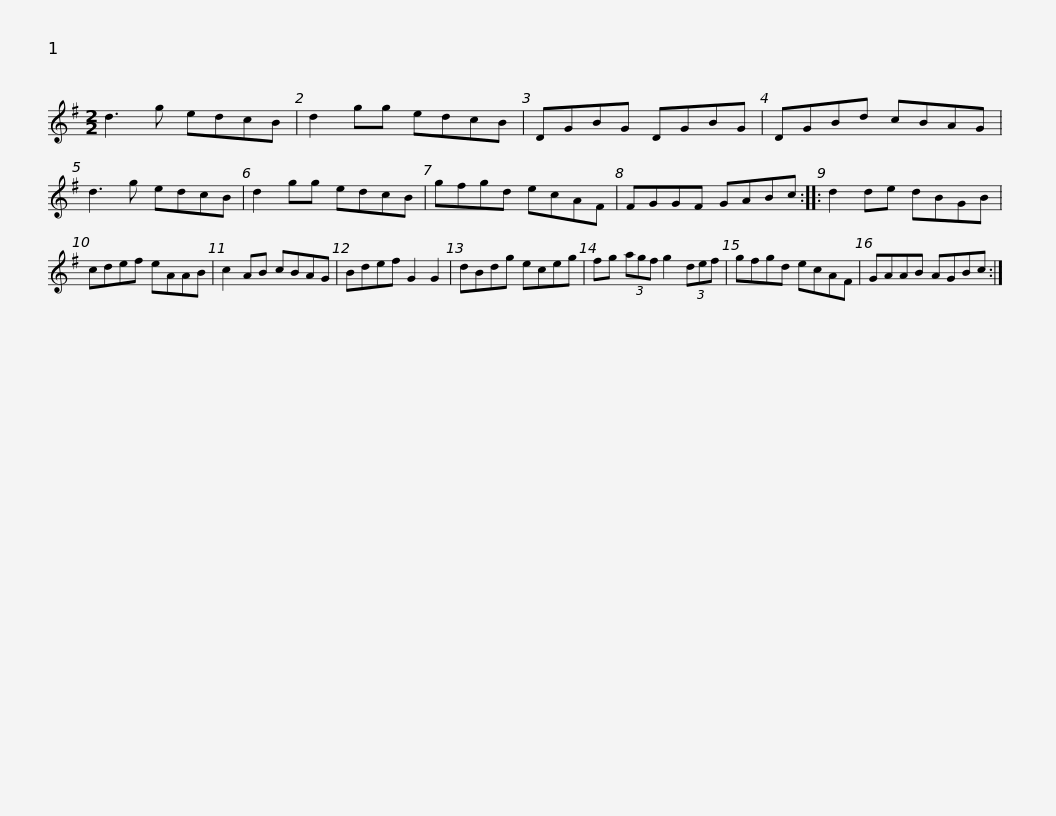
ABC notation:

X:1
L:1/8
M:2/2
I:linebreak $
K:G
V:1 treble
V:1
 d3 g edcB | d2 gg edcB | DGBG DGBG | DGBd cBAG | d3 g edcB | %5
 d2 gg edcB |$ gfgd ecAF | FGGF GABc :: d2 de dBGB | cdef eAAB | %10
 c2 AB cBAG | Bdef G2 G2 |$ dBdg eceg | fg (3agf g2 (3def | gfgd ecAF | %15
 GAAB AGBc :| %16
